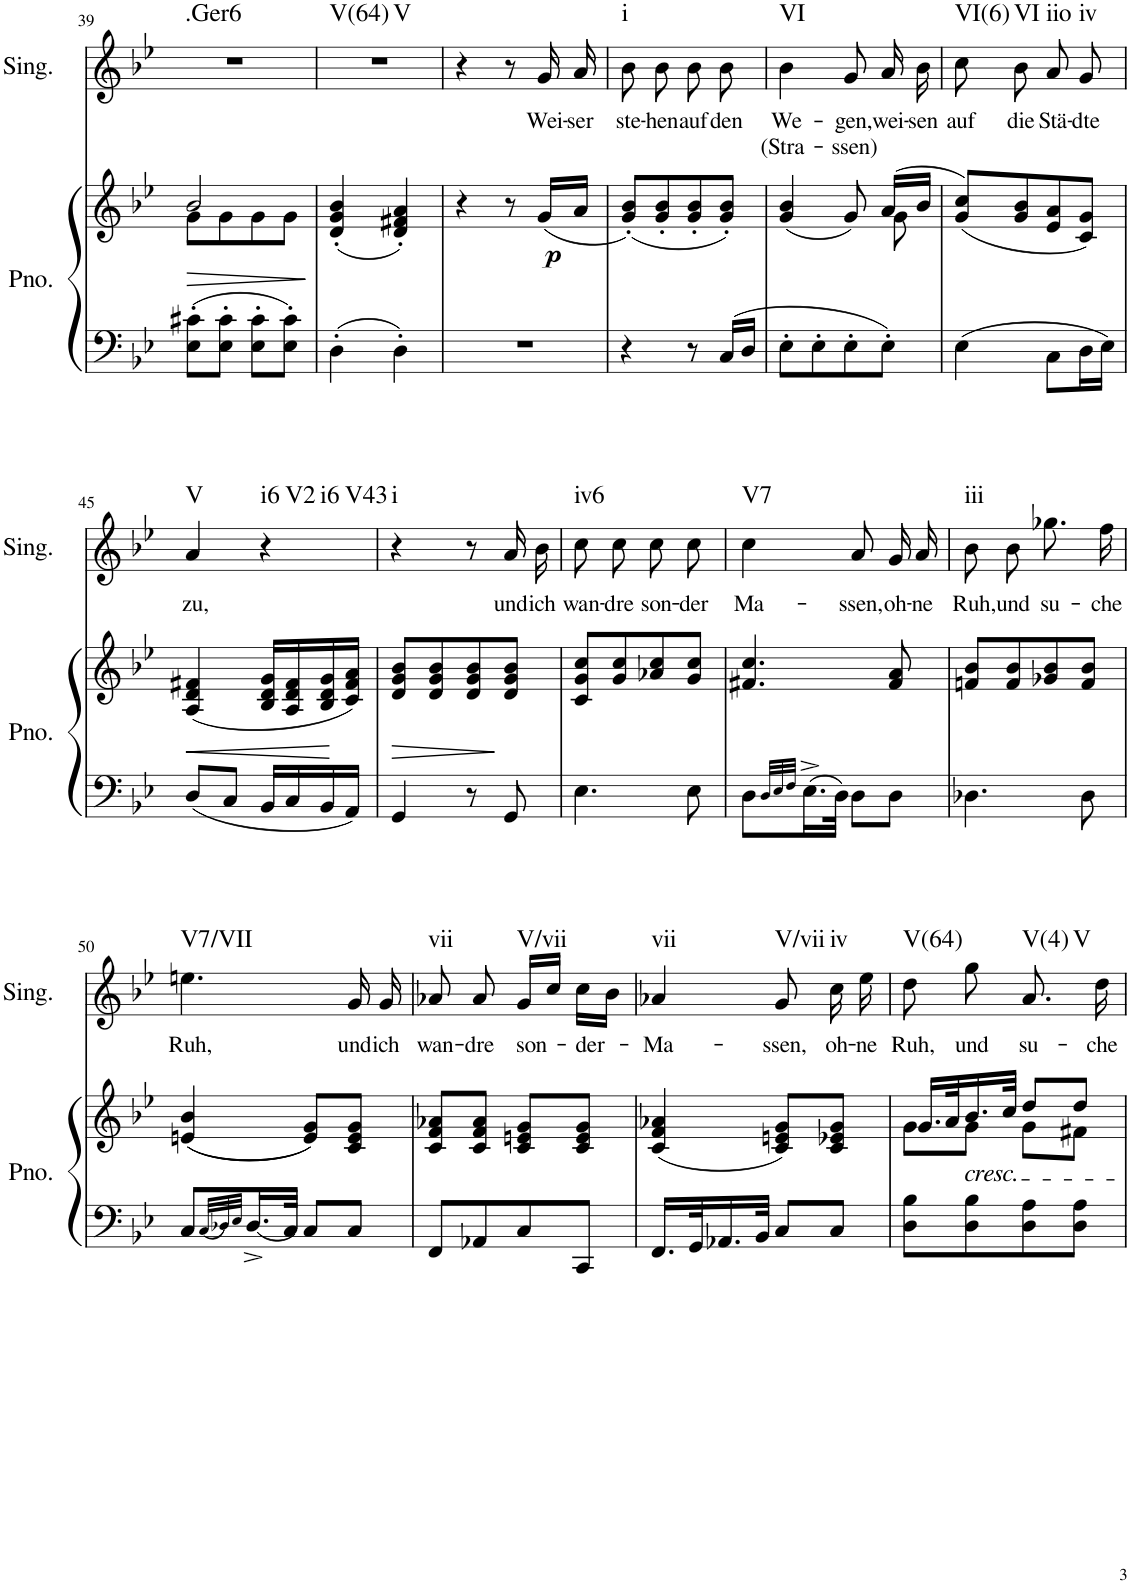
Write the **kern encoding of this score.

**kern	**kern	**dynam	**kern	**text	**text	**harte
*part2	*part2	*part2	*part1	*part1	*part1	*part1
*staff3	*staff2	*staff2/3	*staff1	*staff1	*staff1	*
*I"Pianoforte	*	*	*I"Singstimme	*	*	*
*I'Pno.	*	*	*I'Sing.	*	*	*
!!LO:PB:g=z
*clefF4	*clefG2	*	*clefG2	*	*	*
*k[b-e-]	*k[b-e-]	*	*k[b-e-]	*	*	*
*M2/4	*M2/4	*	*M2/4	*	*	*
=39	=39	=39	=39	=39	=39	=39
!	!	!LO:HP:b	!	!	!	!LO:H:kt=.Ger6
*	*^	*	*	*	*	*
8E-\' 8c#X\'L	2b-/	8g\L	>	2r	.	.	N
8E-\' 8c#\'J	.	8g\	.	.	.	.	.
8E-\' 8c#\'L	.	8g\	.	.	.	.	.
8E-\' 8c#\'J	.	8g\J	.	.	.	.	.
*	*v	*v	*	*	*	*	*
.	.	]	.	.	.	.
=40	=40	=40	=40	=40	=40	=40
!	!	!	!	!	!	!LO:H:n=1:kt=V(64)
!	!	!	!	!	!	!LO:H:n=2:kt=V
4D'\	(4d/' 4g/' 4b-/'	.	2r	.	.	N N
4D'\	4d/' 4f#X/' 4a/')	.	.	.	.	.
=41	=41	=41	=41	=41	=41	=41
2r	4r	.	4r	.	.	.
.	8r	.	8r	.	.	.
!	!	!LO:DY:b	!	!LO:LY:b	!	!
.	(16g/LL	p	16g/	Wei-	.	.
!	!	!	!	!LO:LY:b	!	!
.	16a/JJ	.	16a/	-ser	.	.
=42	=42	=42	=42	=42	=42	=42
!	!	!	!	!LO:LY:b	!	!LO:H:kt=i
4r	(8g/' 8b-/'L)	.	8b-\	ste-	.	N
!	!	!	!	!LO:LY:b	!	!
.	8g/' 8b-/'	.	8b-\	-hen	.	.
!	!	!	!	!LO:LY:b	!	!
8r	8g/' 8b-/'	.	8b-\	auf	.	.
!	!	!	!	!LO:LY:b	!	!
16C/LL	8g/' 8b-/'J)	.	8b-\	den	.	.
16D/JJ	.	.	.	.	.	.
=43	=43	=43	=43	=43	=43	=43
*	*^	*	*	*	*	*
!	!	!	!	!	!LO:LY:b	!LO:LY:b	!LO:H:kt=VI
8E-'\L	(4g/ 4b-/	4.ryy	.	4b-\	We-	(Stra-	N
8E-'\	.	.	.	.	.	.	.
!	!	!	!	!	!LO:LY:b	!LO:LY:b	!
8E-'\	8g/)	.	.	8g/	-gen,	-ssen)	.
!	!	!	!	!	!LO:LY:b	!	!
8E-'\J	(16a/LL	8g\	.	16a/	wei-	.	.
!	!	!	!	!	!LO:LY:b	!	!
.	16b-/JJ	.	.	16b-\	-sen	.	.
*	*v	*v	*	*	*	*	*
=44	=44	=44	=44	=44	=44	=44
!	!	!	!	!LO:LY:b	!	!LO:H:kt=VI(6)
4E-\	(8g/ 8cc/L)	.	8cc\	auf	.	N
!	!	!	!	!LO:LY:b	!	!LO:H:kt=VI
.	8g/ 8b-/	.	8b-\	die	.	N
!	!	!	!	!LO:LY:b	!	!LO:H:kt=iio
8C\L	8e-/ 8a/	.	8a/	Stä-	.	N
!	!	!	!	!LO:LY:b	!	!LO:H:kt=iv
16D\L	8c/ 8g/J)	.	8g/	-dte	.	N
16E-\JJ	.	.	.	.	.	.
!!LO:LB:g=z
=45	=45	=45	=45	=45	=45	=45
!	!	!LO:HP:b	!	!LO:LY:b	!	!LO:H:kt=V
8D/L	(4A/ 4d/ 4f#X/	<	4a/	zu,	.	N
8C/J	.	.	.	.	.	.
!	!	!	!	!	!	!LO:H:n=1:kt=i6
!	!	!	!	!	!	!LO:H:n=2:kt=V2
!	!	!	!	!	!	!LO:H:n=3:kt=i6
!	!	!	!	!	!	!LO:H:n=4:kt=V43
16BB-/LL	16B-/ 16d/ 16g/LL	.	4r	.	.	N N N N
16C/	16A/ 16d/ 16f#/	.	.	.	.	.
16BB-/	16B-/ 16d/ 16g/	.	.	.	.	.
16AA/JJ	16c/ 16f#/ 16a/JJ)	.	.	.	.	.
.	.	[	.	.	.	.
=46	=46	=46	=46	=46	=46	=46
!	!	!LO:HP:b	!	!	!	!LO:H:kt=i
4GG/	8d/ 8g/ 8b-/L	>	4r	.	.	N
.	8d/ 8g/ 8b-/	.	.	.	.	.
8r	8d/ 8g/ 8b-/	.	8r	.	.	.
!	!	!	!	!LO:LY:b	!	!
8GG/	8d/ 8g/ 8b-/J	.	16a/	und	.	.
!	!	!	!	!LO:LY:b	!	!
.	.	.	16b-\	ich	.	.
.	.	]	.	.	.	.
=47	=47	=47	=47	=47	=47	=47
!	!	!	!	!LO:LY:b	!	!LO:H:kt=iv6
4.E-\	8c/ 8g/ 8cc/L	.	8cc\	wan-	.	N
!	!	!	!	!LO:LY:b	!	!
.	8g/ 8cc/	.	8cc\	-dre	.	.
!	!	!	!	!LO:LY:b	!	!
.	8a-X/ 8cc/	.	8cc\	son-	.	.
!	!	!	!	!LO:LY:b	!	!
8E-\	8g/ 8cc/J	.	8cc\	-der	.	.
=48	=48	=48	=48	=48	=48	=48
!	!	!	!	!LO:LY:b	!	!LO:H:kt=V7
8D\L	4.f#X/ 4.cc/	.	4cc\	Ma-	.	N
32qD/LLL	.	.	.	.	.	.
32qE-/	.	.	.	.	.	.
32qF/JJJ	.	.	.	.	.	.
16.E-^\L	.	.	.	.	.	.
32D\JJk	.	.	.	.	.	.
!	!	!	!	!LO:LY:b	!	!
8D\L	.	.	8a/	-ssen,	.	.
!	!	!	!	!LO:LY:b	!	!
8D\J	8f#/ 8a/	.	16g/	oh-	.	.
!	!	!	!	!LO:LY:b	!	!
.	.	.	16a/	-ne	.	.
=49	=49	=49	=49	=49	=49	=49
!	!	!	!	!LO:LY:b	!	!LO:H:kt=iii
4.D-X\	8fn/ 8b-/L	.	8b-\	Ruh,	.	N
!	!	!	!	!LO:LY:b	!	!
.	8f/ 8b-/	.	8b-\	und	.	.
!	!	!	!	!LO:LY:b	!	!
.	8g-X/ 8b-/	.	8.gg-X\	su-	.	.
8D-\	8f/ 8b-/J	.	.	.	.	.
!	!	!	!	!LO:LY:b	!	!
.	.	.	16ff\	-che	.	.
!!LO:LB:g=z
=50	=50	=50	=50	=50	=50	=50
!	!	!	!	!LO:LY:b	!	!LO:H:kt=V7/VII
8C/L	((4en/ 4b-/	.	4.een\	Ruh,	.	N
32qC/LLL	.	.	.	.	.	.
32qD-X/	.	.	.	.	.	.
32qE-/JJJ	.	.	.	.	.	.
16.D-^/L	.	.	.	.	.	.
32C/JJk	.	.	.	.	.	.
8C/L	8e/ 8g/L))	.	.	.	.	.
!	!	!	!	!LO:LY:b	!	!
8C/J	8c/ 8e/ 8g/J	.	16g/	und	.	.
!	!	!	!	!LO:LY:b	!	!
.	.	.	16g/	ich	.	.
=51	=51	=51	=51	=51	=51	=51
!	!	!	!	!LO:LY:b	!	!LO:H:kt=vii
8FF/L	8c/ 8f/ 8a-X/L	.	8a-X/	wan-	.	N
!	!	!	!	!LO:LY:b	!	!
8AA-X/	8c/ 8f/ 8a-/J	.	8a-/	-dre	.	.
!	!	!	!	!LO:LY:b	!	!LO:H:kt=V/vii
8C/	8c/ 8en/ 8g/L	.	16g/LL	son-	.	N
.	.	.	16cc/JJ	.	.	.
!	!	!	!	!LO:LY:b	!	!
8CC/J	8c/ 8e/ 8g/J	.	16cc\LL	-der-	.	.
.	.	.	16b-\JJ	.	.	.
=52	=52	=52	=52	=52	=52	=52
!	!	!	!	!LO:LY:b	!	!LO:H:kt=vii
16.FF/LL	(4c/ 4f/ 4a-X/	.	4a-X/	Ma-	.	N
32GG/K	.	.	.	.	.	.
16.AA-X/	.	.	.	.	.	.
32BB-/JJk	.	.	.	.	.	.
!	!	!	!	!LO:LY:b	!	!LO:H:kt=V/vii
8C/L	8c/ 8en/ 8g/L)	.	8g/	-ssen,	.	N
!	!	!	!	!LO:LY:b	!	!LO:H:kt=iv
8C/J	8c/ 8e-X/ 8g/J	.	16cc\	oh-	.	N
!	!	!	!	!LO:LY:b	!	!
.	.	.	16ee-\	-ne	.	.
=53	=53	=53	=53	=53	=53	=53
*	*^	*	*	*	*	*
!	!	!	!	!	!LO:LY:b	!	!LO:H:kt=V(64)
8D\ 8B-\L	16.g/LL	8g\L	.	8dd\	Ruh,	.	N
.	32a/K	.	.	.	.	.	.
!	!LO:TX:b:i:t=cresc.	!	!	!	!	!	!
!	!	!	!	!	!LO:LY:b	!	!
8D\ 8B-\	16.b-/	8g\J	.	8gg\	und	.	.
.	32cc/JJk	.	.	.	.	.	.
!	!	!	!	!	!LO:LY:b	!	!LO:H:n=1:kt=V(4)
!	!	!	!	!	!	!	!LO:H:n=2:kt=V
8D\ 8A\	8dd/L	8g\L	.	8.a/	su-	.	N N
8D\ 8A\J	8dd/J	8f#X\J	.	.	.	.	.
!	!	!	!	!	!LO:LY:b	!	!
.	.	.	.	16dd\	-che	.	.
*	*v	*v	*	*	*	*	*
=	=	=	=	=	=	=
*-	*-	*-	*-	*-	*-	*-
